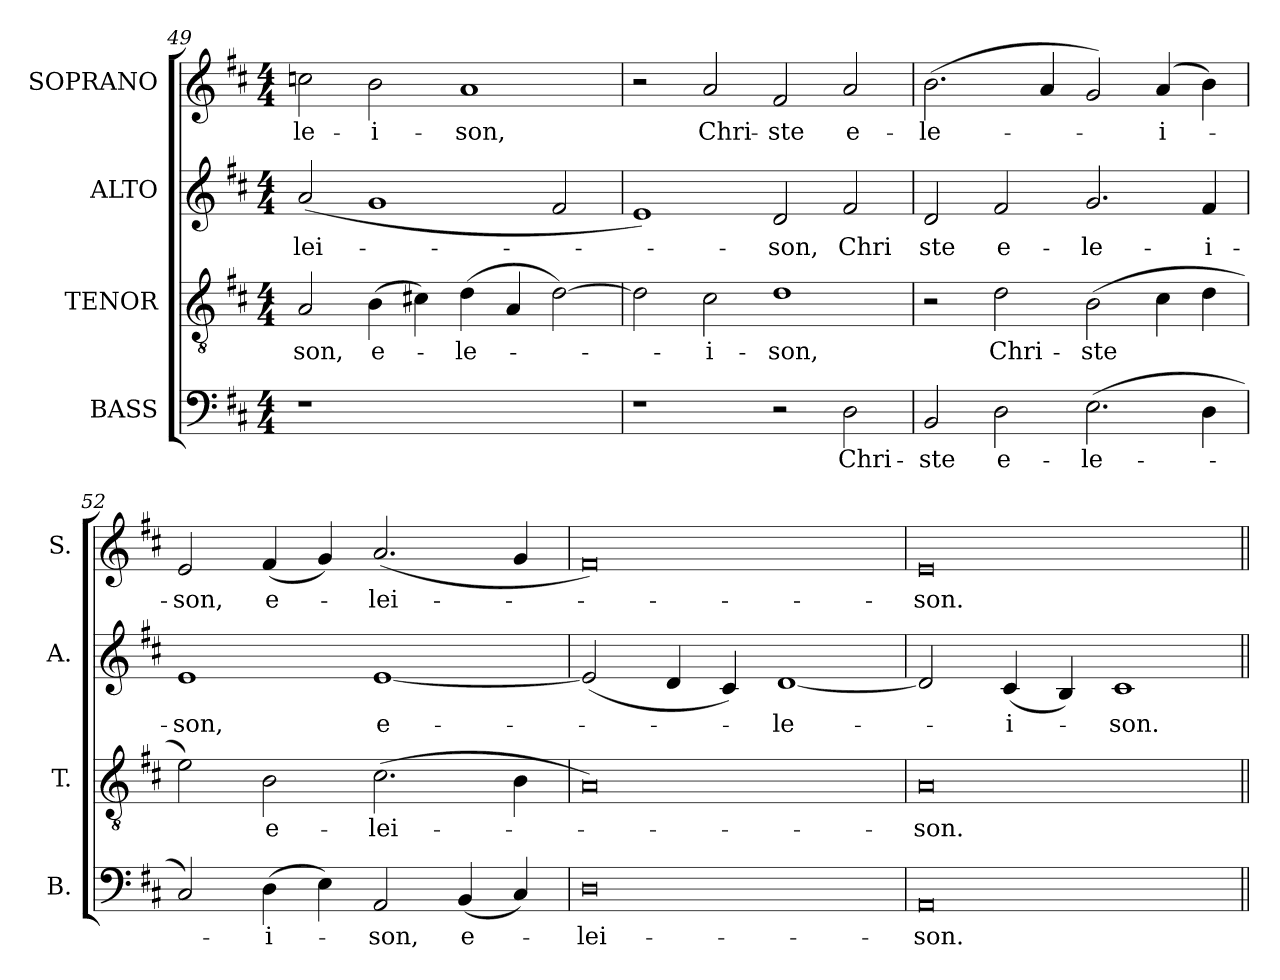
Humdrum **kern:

**kern	**text	**kern	**text	**kern	**text	**kern	**text
*part4	*part4	*part3	*part3	*part2	*part2	*part1	*part1
*staff4	*staff4	*staff3	*staff3	*staff2	*staff2	*staff1	*staff1
*I"BASS	*	*I"TENOR	*	*I"ALTO	*	*I"SOPRANO	*
*I'B.	*	*I'T.	*	*I'A.	*	*I'S.	*
*clefF4	*	*clefGv2	*	*clefG2	*	*clefG2	*
*	*	*ITrd7c12	*	*	*	*	*
*k[f#c#]	*	*k[f#c#]	*	*k[f#c#]	*	*k[f#c#]	*
*D:	*	*D:	*	*D:	*	*D:	*
*M4/4	*	*M4/4	*	*M4/4	*	*M4/4	*
=49	=49	=49	=49	=49	=49	=49	=49
!LO:N:vis=1	!	!	!	!	!	!	!
!	!	!	!LO:LY:b:color=#000000	!	!	!	!
!	!	!	!	!	!LO:LY:b:color=#000000	!	!
!	!	!	!	!	!	!	!LO:LY:b:color=#000000
1r	.	2AAi/	-son,	(2ai/	-lei-	2ccni\	-le-
!	!	!	!LO:LY:b:color=#000000	!	!	!	!
!	!	!	!	!	!	!	!LO:LY:b:color=#000000
.	.	(4BBi\	e-	1gi	.	2bi\	-i-
.	.	4C#Xi\)	.	.	.	.	.
!	!	!	!LO:LY:b:color=#000000	!	!	!	!
!	!	!	!	!	!	!	!LO:LY:b:color=#000000
1ryy	.	(4Di\	-le-	.	.	1ai	-son,
.	.	4AAi/	.	.	.	.	.
.	.	[2Di\)	.	2f#i/	.	.	.
=50	=50	=50	=50	=50	=50	=50	=50
1r	.	2Di\]	.	1ei)	.	2r	.
!	!	!	!LO:LY:b:color=#000000	!	!	!	!
!	!	!	!	!	!	!	!LO:LY:b:color=#000000
.	.	2C#i\	-i-	.	.	2ai/	Chri-
!	!	!	!LO:LY:b:color=#000000	!	!	!	!
!	!	!	!	!	!LO:LY:b:color=#000000	!	!
!	!	!	!	!	!	!	!LO:LY:b:color=#000000
2r	.	1Di	-son,	2di/	-son,	2f#i/	-ste
!	!LO:LY:b:color=#000000	!	!	!	!	!	!
!	!	!	!	!	!LO:LY:b:color=#000000	!	!
!	!	!	!	!	!	!	!LO:LY:b:color=#000000
2Di\	Chri-	.	.	2f#i/	Chri	2ai/	e-
=51	=51	=51	=51	=51	=51	=51	=51
!	!LO:LY:b:color=#000000	!	!	!	!	!	!
!	!	!	!	!	!LO:LY:b:color=#000000	!	!
!	!	!	!	!	!	!	!LO:LY:b:color=#000000
2BBi/	-ste	2r	.	2di/	ste	(2.bi\	-le-
!	!LO:LY:b:color=#000000	!	!	!	!	!	!
!	!	!	!LO:LY:b:color=#000000	!	!	!	!
!	!	!	!	!	!LO:LY:b:color=#000000	!	!
2Di\	e-	2Di\	Chri-	2f#i/	e-	.	.
.	.	.	.	.	.	4ai/	.
!	!LO:LY:b:color=#000000	!	!	!	!	!	!
!	!	!	!LO:LY:b:color=#000000	!	!	!	!
!	!	!	!	!	!LO:LY:b:color=#000000	!	!
(2.Ei\	-le-	(2BBi\	-ste	2.gi/	-le-	2gi/)	.
!	!	!	!	!	!	!	!LO:LY:b:color=#000000
.	.	4C#i\	.	.	.	(4ai/	-i-
!	!	!	!	!	!LO:LY:b:color=#000000	!	!
4Di\	.	4Di\	.	4f#i/	-i-	4bi\)	.
=52	=52	=52	=52	=52	=52	=52	=52
!	!	!	!	!	!LO:LY:b:color=#000000	!	!
!	!	!	!	!	!	!	!LO:LY:b:color=#000000
2C#i/)	.	2Ei\)	.	1ei	-son,	2ei/	-son,
!	!LO:LY:b:color=#000000	!	!	!	!	!	!
!	!	!	!LO:LY:b:color=#000000	!	!	!	!
!	!	!	!	!	!	!	!LO:LY:b:color=#000000
(4Di\	-i-	2BBi\	e-	.	.	(4f#i/	e-
4Ei\)	.	.	.	.	.	4gi/)	.
!	!LO:LY:b:color=#000000	!	!	!	!	!	!
!	!	!	!LO:LY:b:color=#000000	!	!	!	!
!	!	!	!	!	!LO:LY:b:color=#000000	!	!
!	!	!	!	!	!	!	!LO:LY:b:color=#000000
2AAi/	-son,	(2.C#i\	-lei-	[1ei	e-	(2.ai/	-lei-
!	!LO:LY:b:color=#000000	!	!	!	!	!	!
(4BBi/	e-	.	.	.	.	.	.
4C#i/)	.	4BBi\	.	.	.	4gi/	.
=53	=53	=53	=53	=53	=53	=53	=53
!	!LO:LY:b:color=#000000	!	!	!	!	!	!
0Di	-lei-	0AAi)	.	(2ei/]	.	0f#i)	.
.	.	.	.	4di/	.	.	.
.	.	.	.	4c#i/)	.	.	.
!	!	!	!	!	!LO:LY:b:color=#000000	!	!
.	.	.	.	[1di	-le-	.	.
=54	=54	=54	=54	=54	=54	=54	=54
!	!LO:LY:b:color=#000000	!	!	!	!	!	!
!	!	!	!LO:LY:b:color=#000000	!	!	!	!
!	!	!	!	!	!	!	!LO:LY:b:color=#000000
0AAi	-son.	0AAi	-son.	2di/]	.	0ei	-son.
!	!	!	!	!	!LO:LY:b:color=#000000	!	!
.	.	.	.	(4c#i/	-i-	.	.
.	.	.	.	4Bi/)	.	.	.
!	!	!	!	!	!LO:LY:b:color=#000000	!	!
.	.	.	.	1c#i	-son.	.	.
=||	=||	=||	=||	=||	=||	=||	=||
*-	*-	*-	*-	*-	*-	*-	*-
